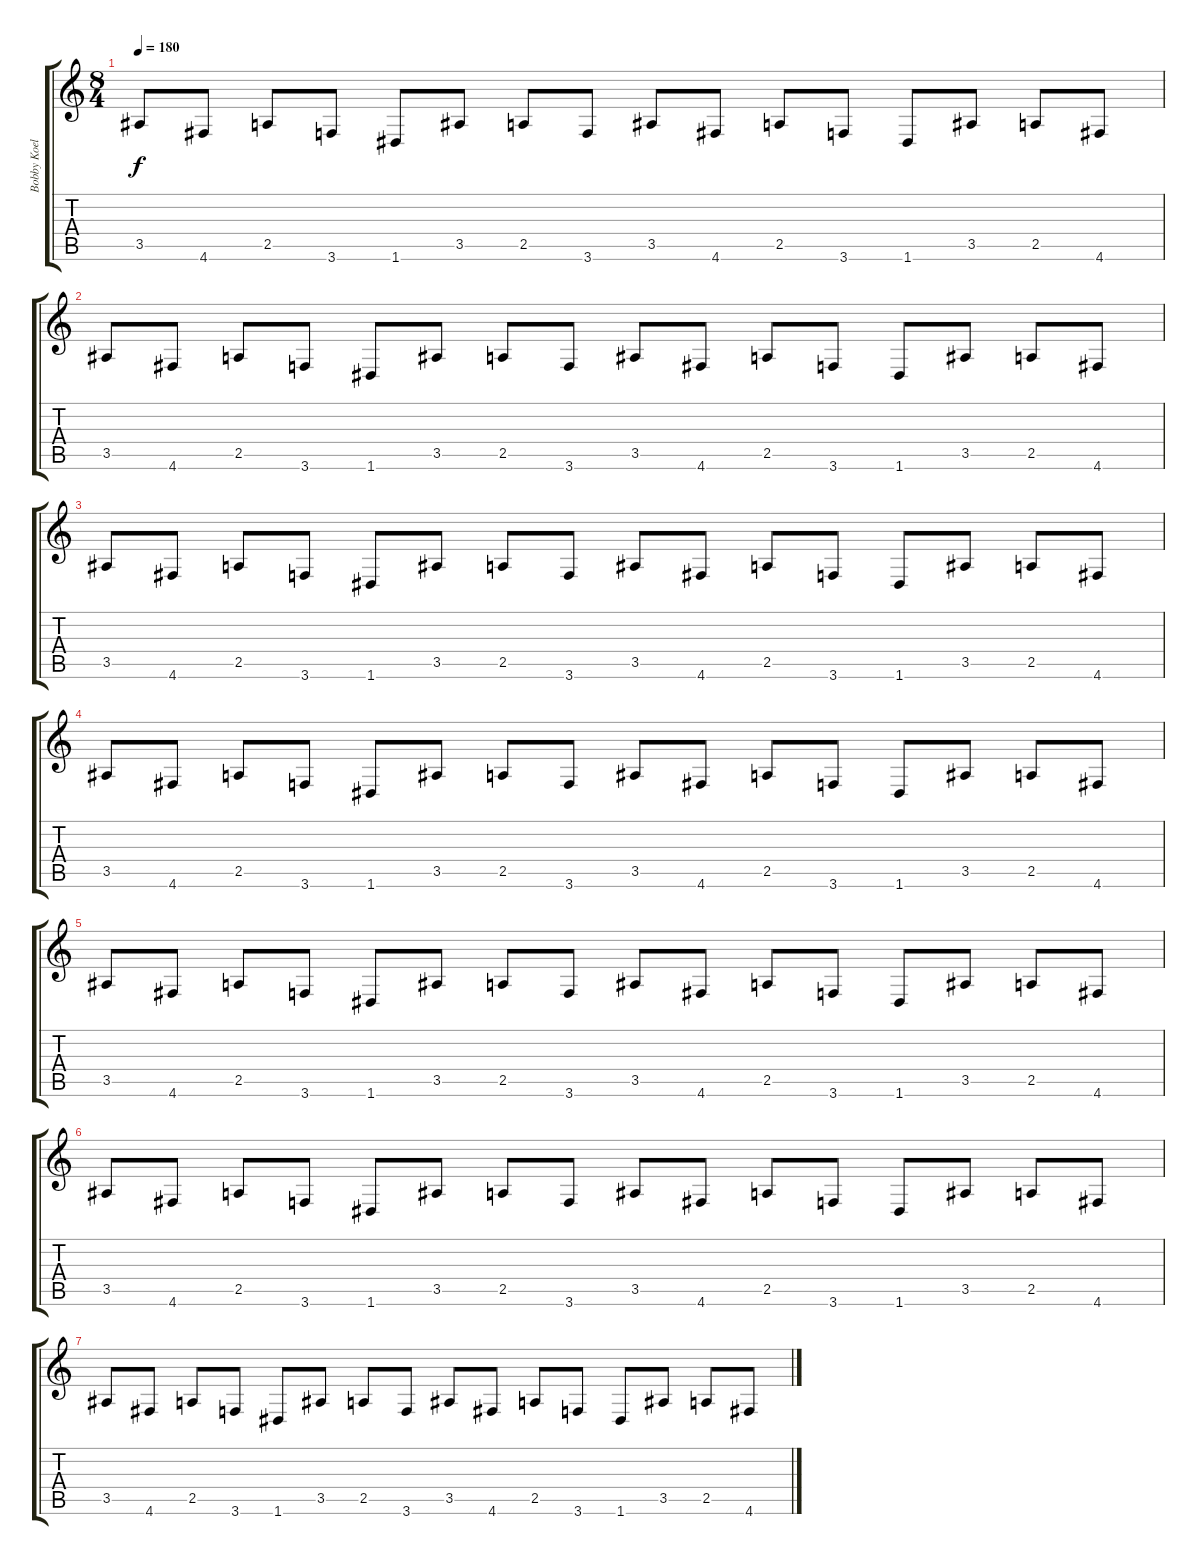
\track ("Bobby Koelble" "Bobby Koel") {instrument overdrivenguitar}
\staff {score tabs}
\tuning (D4 A3 F3 C3 G2 D2) {hide}
\ts (8 4)
\tempo 180
\clef g2
\ks c
3.5.8{dy f} 4.6.8 2.5.8 3.6.8 1.6.8 3.5.8 2.5.8 3.6.8 3.5.8 4.6.8 2.5.8 3.6.8 1.6.8 3.5.8 2.5.8 4.6.8 |
3.5.8{volume 10} 4.6.8 2.5.8 3.6.8 1.6.8 3.5.8 2.5.8 3.6.8 3.5.8{volume 9} 4.6.8 2.5.8 3.6.8 1.6.8 3.5.8 2.5.8 4.6.8 |
3.5.8{volume 8} 4.6.8 2.5.8 3.6.8 1.6.8 3.5.8 2.5.8 3.6.8 3.5.8{volume 7} 4.6.8 2.5.8 3.6.8 1.6.8 3.5.8 2.5.8 4.6.8 |
3.5.8{volume 6} 4.6.8 2.5.8 3.6.8 1.6.8 3.5.8 2.5.8 3.6.8 3.5.8{volume 5} 4.6.8 2.5.8 3.6.8 1.6.8 3.5.8 2.5.8 4.6.8 |
3.5.8{volume 4} 4.6.8 2.5.8 3.6.8 1.6.8 3.5.8 2.5.8 3.6.8 3.5.8{volume 3} 4.6.8 2.5.8 3.6.8 1.6.8 3.5.8 2.5.8 4.6.8 |
3.5.8{volume 2} 4.6.8 2.5.8 3.6.8 1.6.8 3.5.8 2.5.8 3.6.8 3.5.8{volume 1} 4.6.8 2.5.8 3.6.8 1.6.8 3.5.8 2.5.8 4.6.8 |
3.5.8{volume 0} 4.6.8 2.5.8 3.6.8 1.6.8 3.5.8 2.5.8 3.6.8 3.5.8 4.6.8 2.5.8 3.6.8 1.6.8 3.5.8 2.5.8 4.6.8
